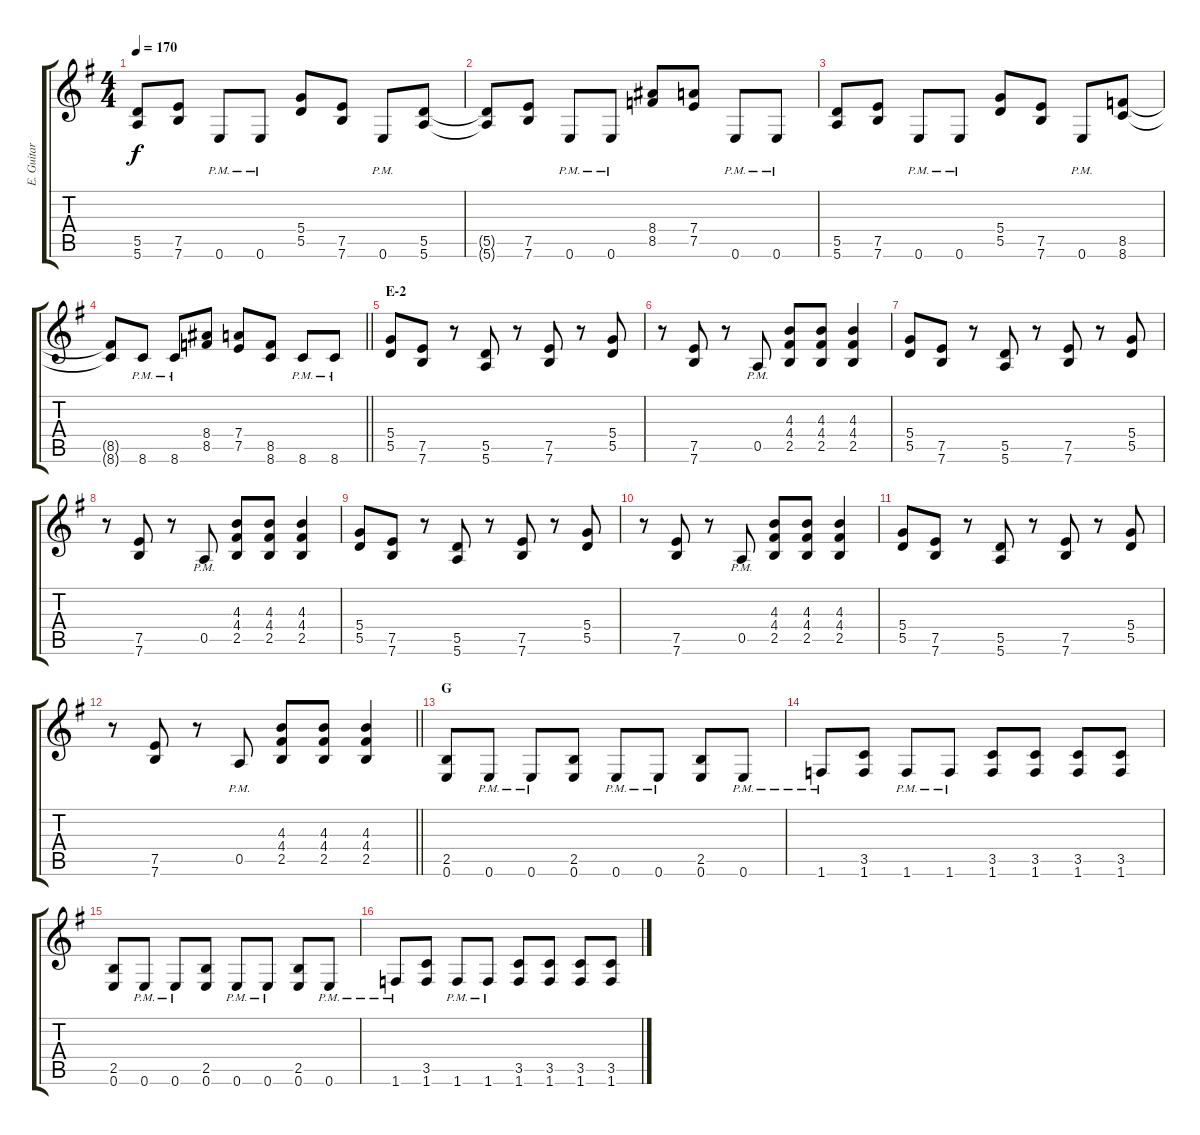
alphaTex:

\track ("E. Guitar II" "E. Guitar ") {instrument overdrivenguitar}
\staff {score tabs}
\tuning (E4 B3 G3 D3 A2 E2) {hide}
\ts (4 4)
\tempo 170
\clef g2
\ks g
(5.5 5.6).8{dy f} (7.5 7.6).8 0.6{pm}.8 0.6{pm}.8 (5.4 5.5).8 (7.5 7.6).8 0.6{pm}.8 (5.5 5.6).8 |
(5.5{t} 5.6{t}).8 (7.5 7.6).8 0.6{pm}.8 0.6{pm}.8 (8.4 8.5).8 (7.4 7.5).8 0.6{pm}.8 0.6{pm}.8 |
(5.5 5.6).8 (7.5 7.6).8 0.6{pm}.8 0.6{pm}.8 (5.4 5.5).8 (7.5 7.6).8 0.6{pm}.8 (8.5 8.6).8 |
\barLineRight lightlight
(8.5{t} 8.6{t}).8 8.6{pm}.8 8.6{pm}.8 (8.4 8.5).8 (7.4 7.5).8 (8.5 8.6).8 8.6{pm}.8 8.6{pm}.8 |
\section ("" "E-2")
(5.4 5.5).8 (7.5 7.6).8 r.8 (5.5 5.6).8 r.8 (7.5 7.6).8 r.8 (5.4 5.5).8 |
r.8 (7.5 7.6).8 r.8 0.5{pm}.8 (4.3 4.4 2.5).8 (4.3 4.4 2.5).8 (4.3 4.4 2.5).4 |
(5.4 5.5).8 (7.5 7.6).8 r.8 (5.5 5.6).8 r.8 (7.5 7.6).8 r.8 (5.4 5.5).8 |
r.8 (7.5 7.6).8 r.8 0.5{pm}.8 (4.3 4.4 2.5).8 (4.3 4.4 2.5).8 (4.3 4.4 2.5).4 |
(5.4 5.5).8 (7.5 7.6).8 r.8 (5.5 5.6).8 r.8 (7.5 7.6).8 r.8 (5.4 5.5).8 |
r.8 (7.5 7.6).8 r.8 0.5{pm}.8 (4.3 4.4 2.5).8 (4.3 4.4 2.5).8 (4.3 4.4 2.5).4 |
(5.4 5.5).8 (7.5 7.6).8 r.8 (5.5 5.6).8 r.8 (7.5 7.6).8 r.8 (5.4 5.5).8 |
\barLineRight lightlight
r.8 (7.5 7.6).8 r.8 0.5{pm}.8 (4.3 4.4 2.5).8 (4.3 4.4 2.5).8 (4.3 4.4 2.5).4 |
\section ("" "G")
(2.5 0.6).8 0.6{pm}.8 0.6{pm}.8 (2.5 0.6).8 0.6{pm}.8 0.6{pm}.8 (2.5 0.6).8 0.6{pm}.8 |
1.6{pm}.8 (3.5 1.6).8 1.6{pm}.8 1.6{pm}.8 (3.5 1.6).8 (3.5 1.6).8 (3.5 1.6).8 (3.5 1.6).8 |
(2.5 0.6).8 0.6{pm}.8 0.6{pm}.8 (2.5 0.6).8 0.6{pm}.8 0.6{pm}.8 (2.5 0.6).8 0.6{pm}.8 |
1.6{pm}.8 (3.5 1.6).8 1.6{pm}.8 1.6{pm}.8 (3.5 1.6).8 (3.5 1.6).8 (3.5 1.6).8 (3.5 1.6).8
